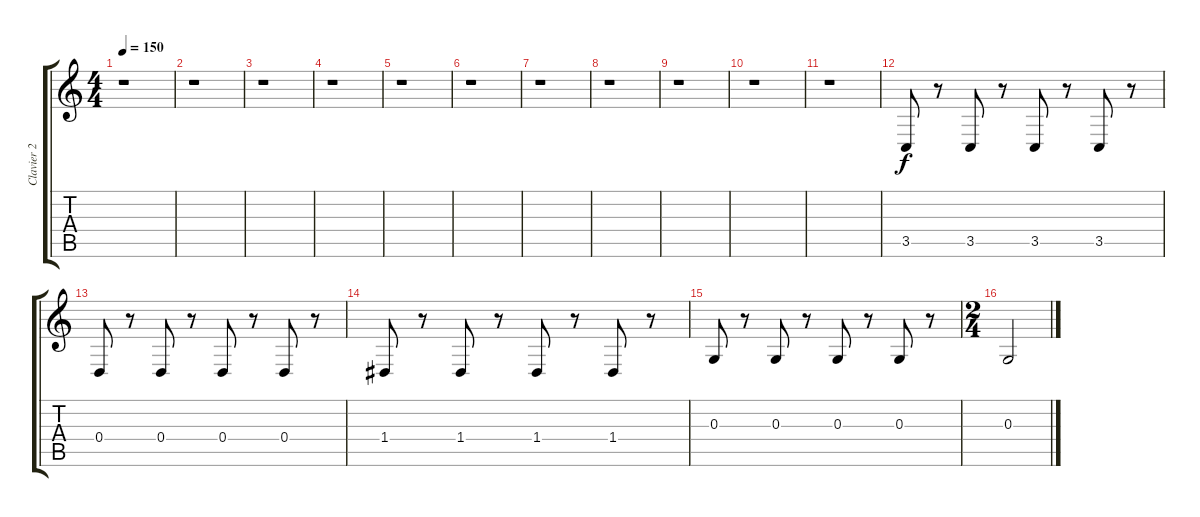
\track ("Clavier 2" "Clavier 2") {instrument pad2warm}
\staff {score tabs}
\tuning (E4 B3 G3 D3 A2 E2) {hide}
\ts (4 4)
\tempo 150
\clef g2
\ks c
r.1{dy f} |
r.1 |
r.1 |
r.1 |
r.1 |
r.1 |
r.1 |
r.1 |
r.1 |
r.1 |
r.1 |
3.5.8 r.8 3.5.8 r.8 3.5.8 r.8 3.5.8 r.8 |
0.4.8 r.8 0.4.8 r.8 0.4.8 r.8 0.4.8 r.8 |
1.4.8 r.8 1.4.8 r.8 1.4.8 r.8 1.4.8 r.8 |
0.3.8 r.8 0.3.8 r.8 0.3.8 r.8 0.3.8 r.8 |
\ts (2 4)
0.3.2
